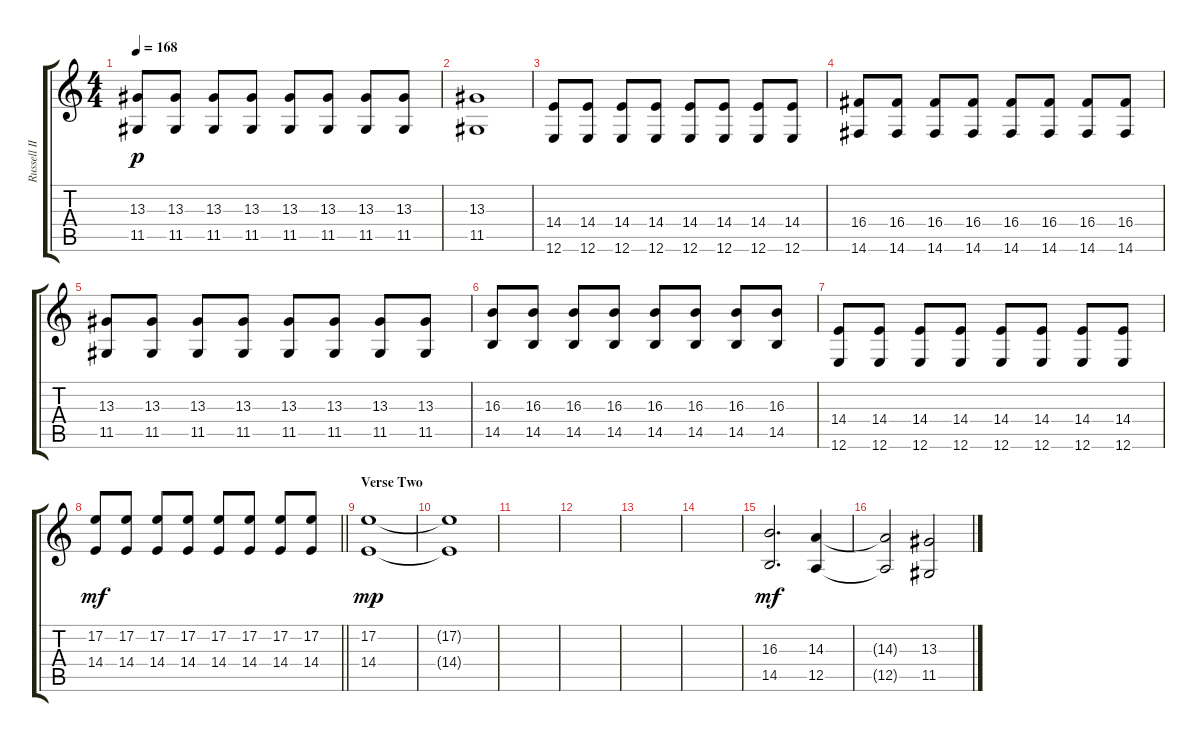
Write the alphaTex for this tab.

\track ("Russell II" "Russell II") {instrument lead6voice}
\staff {score tabs}
\tuning (E4 B3 G3 D3 A2 E2) {hide}
\ts (4 4)
\tempo 168
\clef g2
\ks c
(13.3 11.5).8{dy p} (13.3 11.5).8 (13.3 11.5).8 (13.3 11.5).8 (13.3 11.5).8 (13.3 11.5).8 (13.3 11.5).8 (13.3 11.5).8 |
(13.3 11.5).1 |
(14.4 12.6).8 (14.4 12.6).8 (14.4 12.6).8 (14.4 12.6).8 (14.4 12.6).8 (14.4 12.6).8 (14.4 12.6).8 (14.4 12.6).8 |
(16.4 14.6).8 (16.4 14.6).8 (16.4 14.6).8 (16.4 14.6).8 (16.4 14.6).8 (16.4 14.6).8 (16.4 14.6).8 (16.4 14.6).8 |
(13.3 11.5).8 (13.3 11.5).8 (13.3 11.5).8 (13.3 11.5).8 (13.3 11.5).8 (13.3 11.5).8 (13.3 11.5).8 (13.3 11.5).8 |
(16.3 14.5).8 (16.3 14.5).8 (16.3 14.5).8 (16.3 14.5).8 (16.3 14.5).8 (16.3 14.5).8 (16.3 14.5).8 (16.3 14.5).8 |
(14.4 12.6).8 (14.4 12.6).8 (14.4 12.6).8 (14.4 12.6).8 (14.4 12.6).8 (14.4 12.6).8 (14.4 12.6).8 (14.4 12.6).8 |
\barLineRight lightlight
(17.2 14.4).8{dy mf} (17.2 14.4).8 (17.2 14.4).8 (17.2 14.4).8 (17.2 14.4).8 (17.2 14.4).8 (17.2 14.4).8 (17.2 14.4).8 |
\section ("" "Verse Two")
(17.2 14.4).1{dy mp} |
(17.2{t} 14.4{t}).1 |
|
|
|
|
(16.3 14.5).2{d dy mf} (14.3 12.5).4 |
(14.3{t} 12.5{t}).2 (13.3 11.5).2
